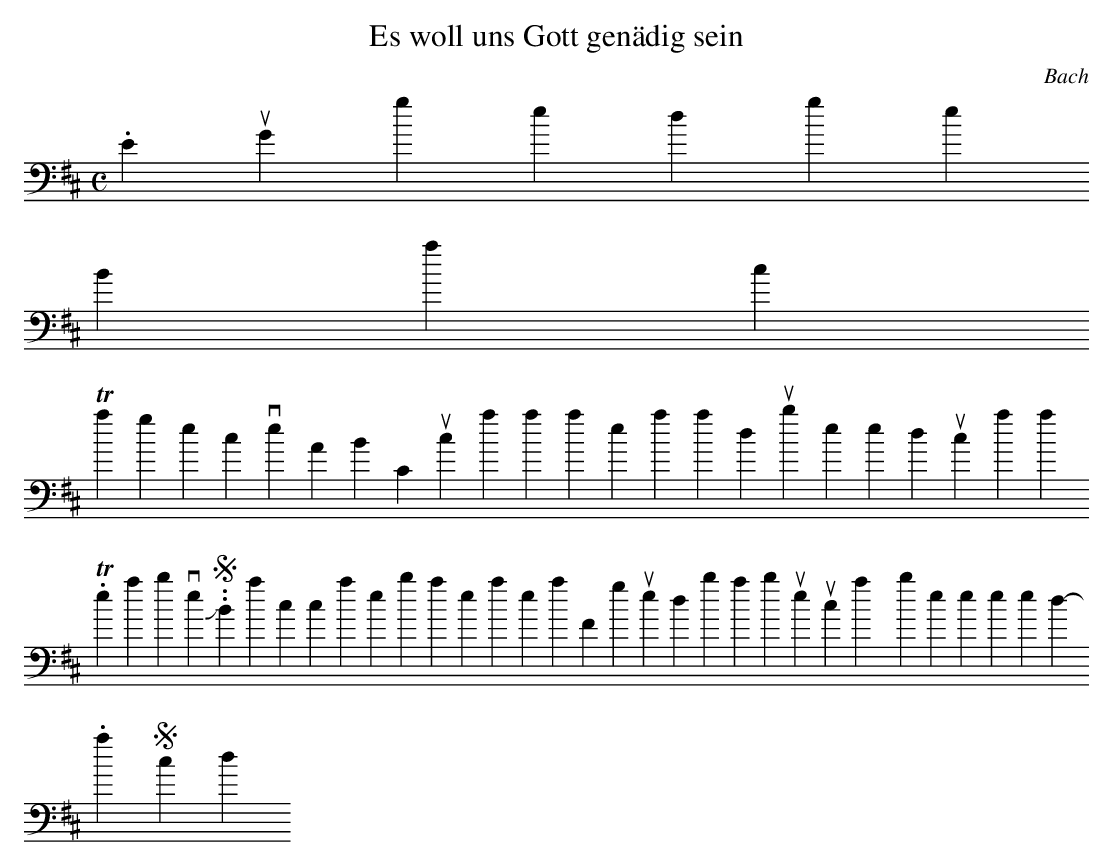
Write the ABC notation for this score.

X:1
T:Es woll uns Gott genädig sein
C:Bach
M:C
L:1/4
K:D bass "#"f |b"6"=a"6"gf |ed"+6"cB |\ "#"Hf3"6"^a |b"6"e"6"f" 7"g |\ "6"cd"-5"^d" 7"e |"#"Hf3 :| f |"6"B/c/d" 7"A"6"^A |BG"#"HFf |\ b"+6"c'"6"d'"6"c'/b/ |"56"^ab"#"Hf"6"^d |\ ef"6"^g/f/"#"e/d/ | "6"c/B/"56"c/A/Hda/"46"^g/ |\ " +6"f"#"e/=d/ "+6"c/B/"-5"^A |B"6"c/^d/"#"He"6"f/^g/ |\ a"6"b/c'/d'd |"6"=c"6"B"#6"^AB |\ "46 # 2 #"HF3 |]
 16. Es woll uns Gott genädig sein
Bach
This page converts ABC musical notation to a simple partition and Numbered musical notation.
The above J.S. Bach chorale bassline appears with Figured bass but other music may be entered.
©2003-2009 Norman Schmidt
